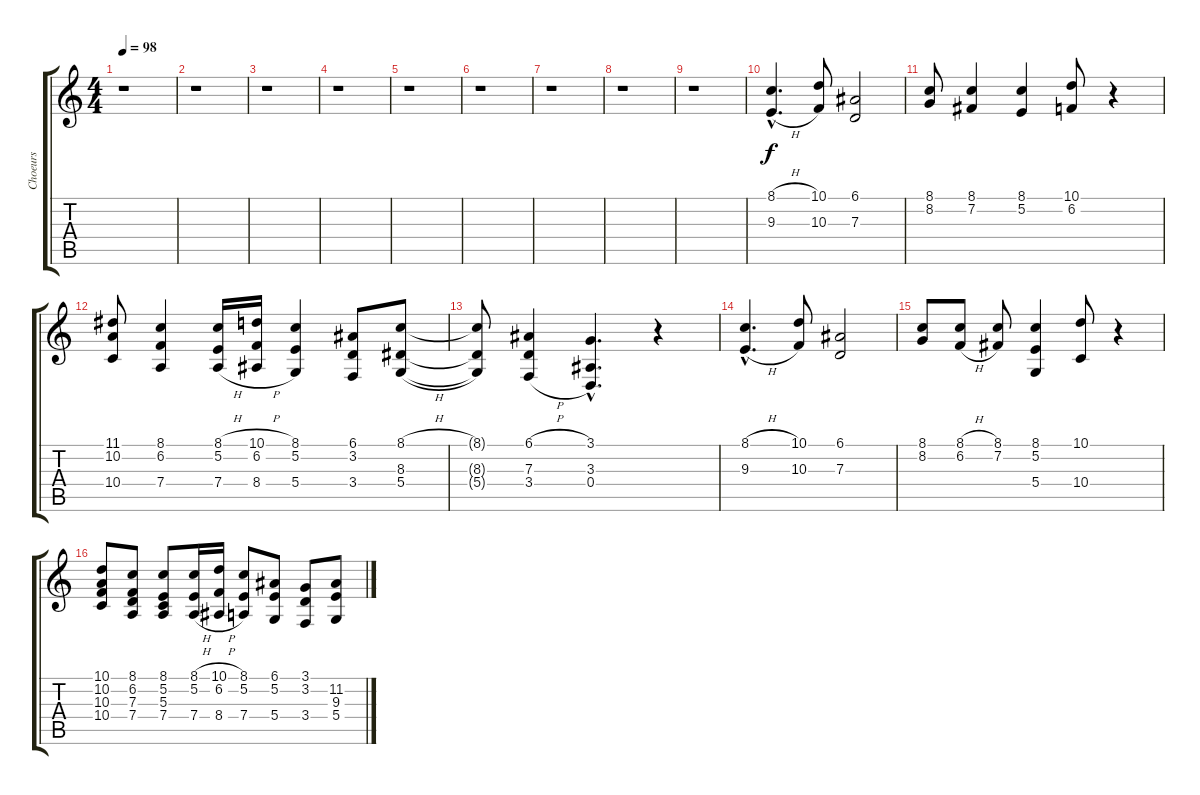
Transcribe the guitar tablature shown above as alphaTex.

\track ("Choeurs" "Choeurs") {instrument choiraahs}
\staff {score tabs}
\tuning (E4 B3 G3 D3 A2 E2) {hide}
\ts (4 4)
\tempo 98
\clef g2
\ks c
r.1{dy f} |
r.1 |
r.1 |
r.1 |
r.1 |
r.1 |
r.1 |
r.1 |
r.1 |
(8.1{h hac} 9.3{h hac}).4{d} (10.1 10.3).8 (6.1 7.3).2 |
(8.1 8.2).8 (8.1 7.2).4 (8.1 5.2).4 (10.1 6.2).8 r.4 |
(11.1 10.2 10.4).8 (8.1 6.2 7.4).4 (8.1{h} 5.2{h} 7.4{h}).16 (10.1{h} 6.2{h} 8.4{h}).16 (8.1 5.2 5.4).4 (6.1 3.2 3.4).8 (8.1{h} 8.3{h} 5.4{h}).8 |
(8.1{t} 8.3{t} 5.4{t}).8 (6.1{h} 7.3{h} 3.4{h}).4 (3.1{hac} 3.3{hac} 0.4{hac}).4{d} r.4 |
(8.1{h hac} 9.3{h hac}).4{d} (10.1 10.3).8 (6.1 7.3).2 |
(8.1 8.2).8 (8.1{h} 6.2{h}).8 (8.1 7.2).8 (8.1 5.2 5.4).4 (10.1 10.4).8 r.4 |
(10.1 10.2 10.3 10.4).8 (8.1 6.2 7.3 7.4).8 (8.1 5.2 5.3 7.4).8 (8.1{h} 5.2{h} 7.4{h}).16 (10.1{h} 6.2{h} 8.4{h}).16 (8.1 5.2 7.4).8 (6.1 5.2 5.4).8 (3.1 3.2 3.4).8 (11.2{h} 9.3{h} 5.4{h}).8
